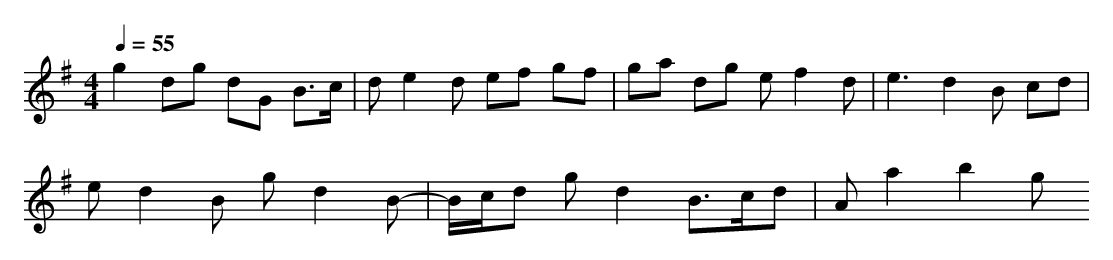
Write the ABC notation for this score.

X:1
T:
M: 4/4
L: 1/8
Q:1/4=55
K:G % 1 sharps
g2 dg dG B>c|de2d ef gf|ga dg ef2d|e3d2B cd|
ed2B gd2B-|B/2c/2d gd2B>cd|Aa2b2g
